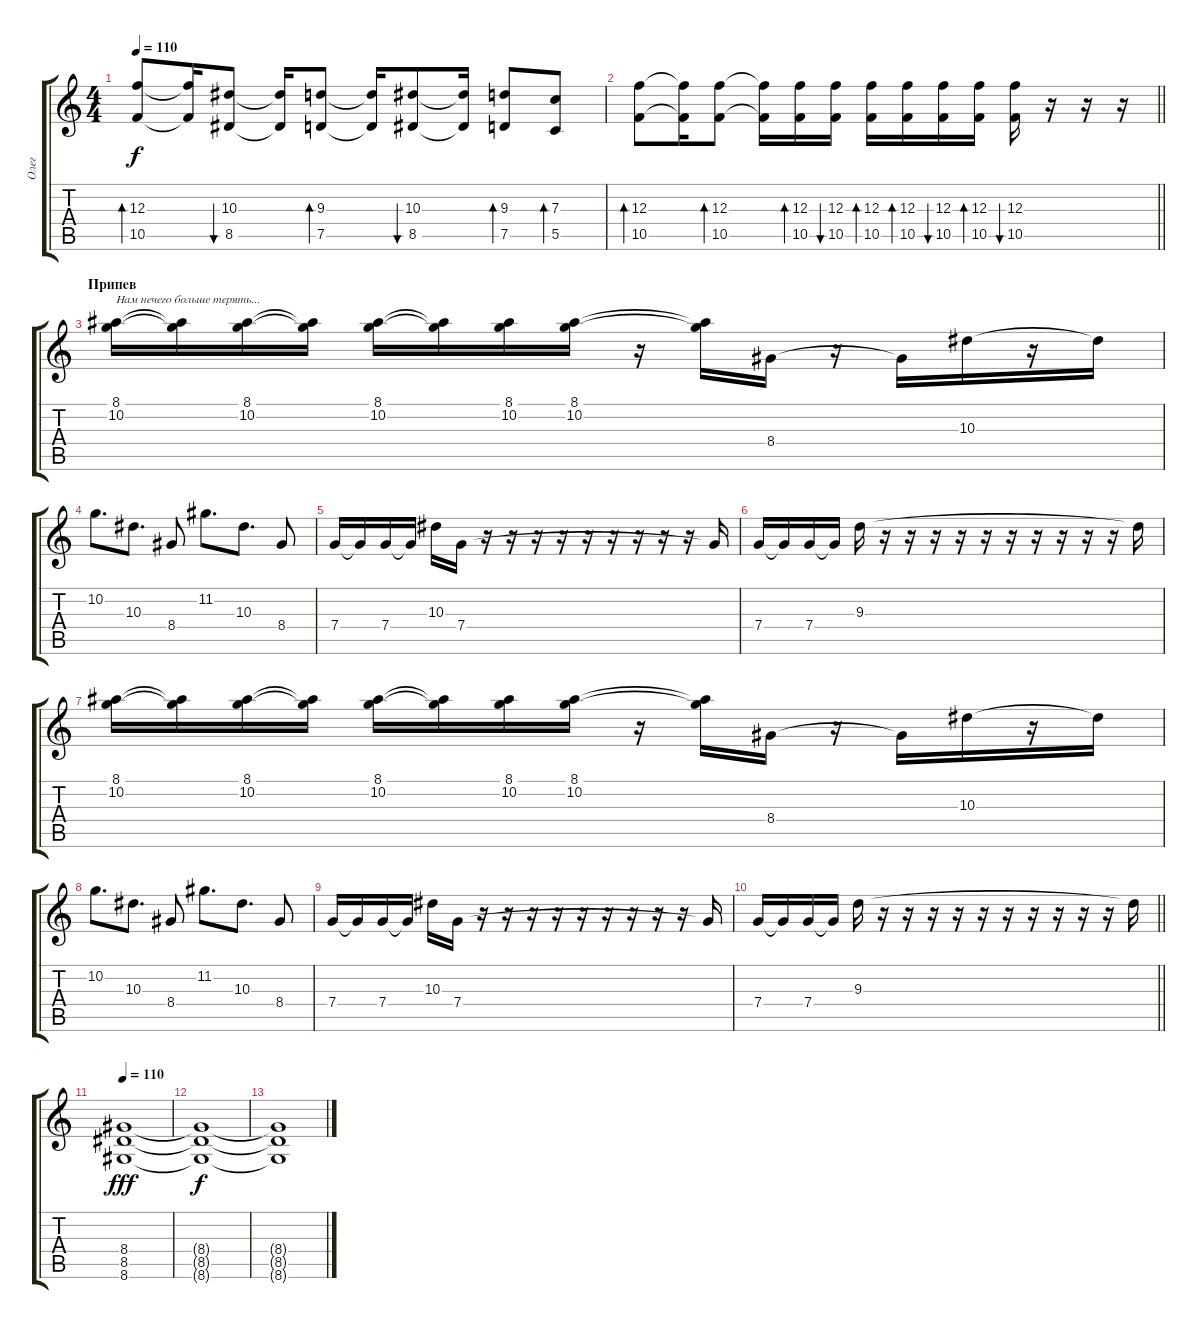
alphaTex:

\track ("Олег" "Олег") {instrument distortionguitar}
\staff {score tabs}
\tuning (D4 A3 F3 C3 G2 C2) {hide}
\ts (4 4)
\tempo 110
\clef g2
\ks c
(12.3 10.5).8{bd 60 dy f} (12.3{t} 10.5{t}).16 (10.3 8.5).8{bu 60} (10.3{t} 8.5{t}).16 (9.3 7.5).8{bd 60} (9.3{t} 7.5{t}).16 (10.3 8.5).8{bu 60} (10.3{t} 8.5{t}).16 (9.3 7.5).8{bd 60} (7.3 5.5).8{bd 60} |
\barLineRight lightlight
(12.3 10.5).8{bd 120} (12.3{t} 10.5{t}).16 (12.3 10.5).8{bd 120} (12.3{t} 10.5{t}).16 (12.3 10.5).16{bd 120} (12.3 10.5).16{bu 120} (12.3 10.5).16{bd 120} (12.3 10.5).16{bd 60} (12.3 10.5).16{bu 60} (12.3 10.5).16{bd 120} (12.3 10.5).16{bu 120} r.16 r.16 r.16 |
\section ("" "Припев")
(8.1 10.2).16{txt "Нам нечего больше терять..."} (8.1{t} 10.2{t}).16 (8.1 10.2).16 (8.1{t} 10.2{t}).16 (8.1 10.2).16 (8.1{t} 10.2{t}).16 (8.1 10.2).16 (8.1 10.2).16 r.16 (8.1{t} 10.2{t}).16 8.4.16 r.16 8.4{t}.16 10.3.16 r.16 10.3{t}.16 |
10.2.8{d} 10.3.8{d} 8.4.8 11.2.8{d} 10.3.8{d} 8.4.8 |
7.4.16 7.4{t}.16 7.4.16 7.4{t}.16 10.3.16 7.4.16 r.16 r.16 r.16 r.16 r.16 r.16 r.16 r.16 r.16 7.4{t}.16 |
7.4.16 7.4{t}.16 7.4.16 7.4{t}.16 9.3.16 r.16 r.16 r.16 r.16 r.16 r.16 r.16 r.16 r.16 r.16 9.3{t}.16 |
(8.1 10.2).16 (8.1{t} 10.2{t}).16 (8.1 10.2).16 (8.1{t} 10.2{t}).16 (8.1 10.2).16 (8.1{t} 10.2{t}).16 (8.1 10.2).16 (8.1 10.2).16 r.16 (8.1{t} 10.2{t}).16 8.4.16 r.16 8.4{t}.16 10.3.16 r.16 10.3{t}.16 |
10.2.8{d} 10.3.8{d} 8.4.8 11.2.8{d} 10.3.8{d} 8.4.8 |
7.4.16 7.4{t}.16 7.4.16 7.4{t}.16 10.3.16 7.4.16 r.16 r.16 r.16 r.16 r.16 r.16 r.16 r.16 r.16 7.4{t}.16 |
\barLineRight lightlight
7.4.16 7.4{t}.16 7.4.16 7.4{t}.16 9.3.16 r.16 r.16 r.16 r.16 r.16 r.16 r.16 r.16 r.16 r.16 9.3{t}.16 |
\section ("" "")
\tempo 110
(8.4 8.5 8.6).1{dy fff volume 0} |
(8.4{t} 8.5{t} 8.6{t}).1{dy f} |
(8.4{t} 8.5{t} 8.6{t}).1
